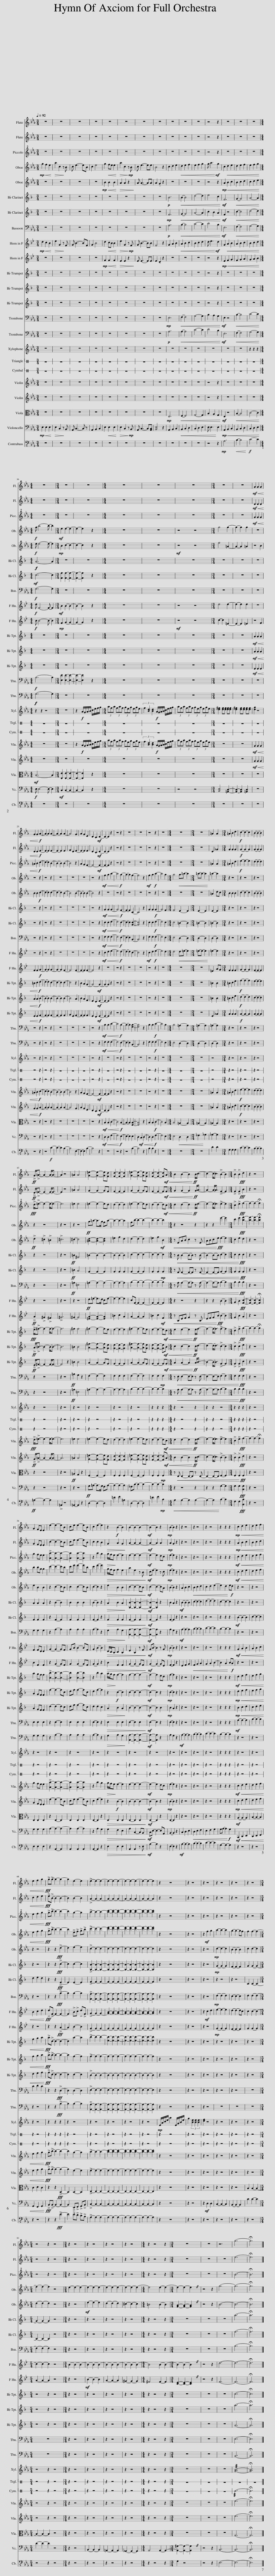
X:1
%%score 1 2 3 4 5 6 7 8 9 10 11 12 13 14 15 16 17 18 19 20 21 22
L:1/8
Q:1/4=92
M:3/4
I:linebreak $
K:Eb
V:1 treble
V:2 treble
V:3 treble+8
V:4 treble
V:5 treble
V:6 treble transpose=-2
V:7 treble transpose=-2
V:8 bass
V:9 treble transpose=-7
V:10 treble transpose=-7
V:11 treble transpose=-2
V:12 treble transpose=-2
V:13 treble transpose=-2
V:14 bass
V:15 bass
V:16 treble transpose=12
V:17 perc stafflines=1
K:none
V:18 treble
V:19 treble
V:20 alto
V:21 bass
V:22 bass-8
V:1
 z6 | z6 | z6 | z6 | z6 | %5
 z6 | z6 | z6 | z6 | z6 | %10
 z6 | z4 z2 | z6 | z6 | z6 |$ %15
[M:4/4] z8 |[M:3/4] z6 | z6 |[M:4/4] z8 | z8 | %20
 z8 |[M:3/4] z6 | z6 |!mf! G2!<(! G2 G2 |$ G2 G2!<)!!f! A2- | %25
 A2- A2 A2- | A2- A2 A2- | A4 G2 | A2 G2 E2 | D2 C2!mf! D2- | %30
 D2- D2 z2 | z4 z2 | z6 | z6 | z4 z2 | %35
 z6 |[M:4/4] z8 |[M:2/4] z4 | =A2 A2 |[M:3/4] =A2 B2 d2 | %40
!f! c2- c2- c2 | B2- B2- B2 |$!ff! !>!G<!>!=A- A2- A-<A- | A2 z4 | =A2 A4 | %45
 [G=e]2- [Ge]2- [Ge][Fd] | [Fd]2- [Fd]2- [Fd]2 | [G=e]2- [Ge]2- [Ge][Fd] | [Fd]2- [Fd]2- [Fd]!mf!!<(!A |[M:4/4] B2 B2- B2!<)!!ff! B<c- | %50
 c2- c-<c !>!B2- B2 |[M:3/4] !>!B2 !>!B2!fff! d2 | z2 z4 |$ G2 FE E2 | e2- e2- eB | %55
 ce e2- eB | c2 e2- e2 | z2!f! B2- B2 | B2- B2- B2- |!mf! B2- B2 z2 | %60
!mp! B2- B2 z2 | z2 z4 | z2 z4 | z2 z4 | z2 z2 z2 | %65
!mp! c2!<(! d2 e2 | d2 e2 f2 |$ e2 f2 g2!<)! |!fff! !>!g!>!g- g2- g2- | g2 e2- e2 | %70
 !>!e2- e2- e2- | e2- e2- e2- | e2- e2- e2- | e2- e2- e2 | z2 z4 | %75
 z2 z4 | z2 z4 | z2 z4 | z2 z4 | z2 z4 |$ %80
[M:5/4] z4 z2 z4 |[M:3/4] z2 z4 | z2 z4 | z2 z4 | z2 z4 | %85
[M:4/4] z2 z4 z2 |[M:3/4] z6 | z6 | z6 | g6- | %90
 !fermata!g6 |] %91
V:2
 z6 | z6 | z6 | z6 | z6 | %5
 z6 | z6 | z6 | z6 | z6 | %10
 z6 | z4 z2 | z6 | z6 | z6 |$ %15
[M:4/4] z8 |[M:3/4] z6 | z6 |[M:4/4] z8 | z8 | %20
 z8 |[M:3/4] z6 | z6 |!mf! D2!<(! D2 D2 |$ D2 D2!<)!!f! E2- | %25
 E2- E2 E2- | E2- E2 E2 | F2 D2 E2- | E2- E2 E2 | D2 C2!mf! D2- | %30
 D2- D2 z2 | z4 z2 | z6 | z6 | z4 z2 | %35
 z6 |[M:4/4] z8 |[M:2/4] z4 | D2 _G2 |[M:3/4] G2 G2 G2 | %40
!f! G2- G2- G2 | G2- G2- G2 |$!ff! !>!D<!>!=E- E2- E-<E- | E2 z4 | =A2 A4 | %45
 G2- G2- GF | F2- F2- F2 | G2- G2- GF | F2- F2- F!mf!!<(!F |[M:4/4] G2 G2- G2!<)!!ff! G<A- | %50
 A2- A-<A !>!F2- F2 |[M:3/4] !>!F2 !>!F2!fff! B2 | z2 z4 |$ G2 FE E2 | c2- c2- cB | %55
 ce e2- eB | c2 c2 B2 |!>(! G2 A2 G2!>)! | A2- A2- A2- |!mf! A2- A2 A2 | %60
!mp! A2 G2 z2 | z2 z4 | z2 z4 | z2 z4 | z2 z2 z2 | %65
!mp! A2!<(! B2 c2 | B2 c2 d2 |$ c2 d2 e2!<)! |!fff! !>!e!>!B- B2- B2- | B2 B2- B2 | %70
 !>!A2- A2- A2- | A2- A2- A2- | A2- A2- A2- | A2- A2- A2 | z2 z4 | %75
 z2 z4 | z2 z4 | z2 z4 | z2 z4 | z2 z4 |$ %80
[M:5/4] z4 z2 z4 |[M:3/4] z2 z4 | z2 z4 | z2 z4 | z2 z4 | %85
[M:4/4] z2 z4 z2 |[M:3/4] z6 | z6 | z6 | e6- | %90
 !fermata!e6 |] %91
V:3
 z6 | z6 | z6 | z6 | z6 | %5
 z6 | z6 | z6 | z6 | z6 | %10
 z6 | z4 z2 | z6 | z6 | z6 |$ %15
[M:4/4] z8 |[M:3/4] z6 | z6 |[M:4/4] z8 | z8 | %20
 z8 |[M:3/4] z6 | z6 |!mf! G2!<(! G2 G2 |$ =A2 B2!<)!!f! c2- | %25
 c2- c2 B2- | B2- B2 B2- | B4 z2 | A2 G2 F2- | F4-!mf! F2- | %30
 F2- F2 z2 | z4 z2 | z6 | z6 | z4 z2 | %35
 z6 |[M:4/4] z8 |[M:2/4] z4 | =A2 A2 |[M:3/4] =A2 B2 d2 | %40
!f! e2- e2- e2 | d2- d2- d2 |$!fff! !>!d<!>!=e- e2- e-<e- | e6 | =e2 e4 | %45
 =e2- e2- ed | d2- d2- d2 | =e2- e2- ed | d2- d2- d!mf!!<(!c |[M:4/4] d2 d2- d2!<)!!ff! d<e- | %50
 e2- e-<e !>!e2- e2 |[M:3/4] !>!c2 !>!e2!fff! f2- | f2- f2- !fermata!f2 |$ g2 fe e2 | !>![Aa]2- [Aa]2- [Aa]2- | %55
 [Aa]2 [Aa]2- [Aa]2 | z2 a2 g2 |!>(! g/f/e!>)! e2- e2 | e2- e2- e2- |!mf! e2- e2 dc | %60
!mp! e2- e2 z2 | z2 z4 | z2 z4 | z2 z4 | z2 z2 z2 | %65
!mf! c2!<(! d2 e2 | d2 e2 f2 |$ e2 f2 g2!<)! |!fff! !>!g!>!b- b2- b2- | b2 g2- g2 | %70
 !>!a2- a2- a2- |!f! [ac']2- [ac']2- [ac']2- | [ac']2- [ac']2- [ac']2- | [ac']2- [ac']2- [ac']2 | z2 z4 | %75
 z2 z4 | z2 z4 | z2 z4 | z2 z4 | z2 z4 |$ %80
[M:5/4] z4 z2 z4 |[M:3/4] z2 z4 | z2 z4 | z2 z4 | z2 z4 | %85
[M:4/4] z2 z4 z2 |[M:3/4] z6 | z6 | z6 | B6- | %90
 !fermata!B6 |] %91
V:4
!mp! g2!<(! f2 e2!<)! |!>(! a2 c2 z!>)! B | c e3- eB | c2 e4 | g2!<(! fe e2!<)! | %5
!>(! a2 c2 z!>)!!mp! B | c e3- ee | B4 z2 | c2 d2 e2 |!<(! d2 e2 f2 | %10
 e2 f2 g2 | g a3!<)!!mf! g2 | c2!<(! d2 e2 | d2 e2 f2 | e2 f2 g2!<)! |$ %15
[M:4/4]!f! g b4- b- b2 |[M:3/4]!mf! e2 e2- e2- | e2- e2 z2 |[M:4/4] z8 | z8 | %20
 z4 z4 |[M:3/4] g4 g2- | g2- g2 g2 | z6 |$ z4 z2 | %25
 z4 z2 | z6 | z6 | z6 | z4 z2 | %30
!mf! f2!<(! g2 a2- | a4!<)!!f! g2- | g2- g2 f2- | f4 z2 |!mf! f2 g2!f! a2- | %35
 a4 g2 |[M:4/4] g4!<(! g=a- a2 |[M:2/4] =a-a- a2!<)! | =a2- a2 |[M:3/4] z2 z4 | %40
 z2 z4 | z2 z4 |$ z2 z4 | z2 z4 | z2 z4 | %45
!ff! g=a- a>g fa- | a2- a2- a2 | fb- b2- b2- | b2- b2- b2 |[M:4/4] z2 z4 z2 | %50
 z2 z2 e'2- e'2 |[M:3/4] c'2 e'2!fff! [bf']2- | [bf']2- [bf']2- !fermata![bf']2 |$ b2 bg g2 | c'2- c'2- c'b | %55
 c'e' e'2- e'b | c'2 e'2- e'2 |!>(! g/f/e f2 e2 | a2 e2 z B!>)! |!mf! ce- e2 z c | %60
!mp! e2- e2 z2 | z2 z4 | z2 z4 | z2 z4 | z2 z2 z2 | %65
!mf! c2!<(! d2 e2 | d2 e2 f2 |$ e2 f2 g2!<)! |!fff! !>!g!>!b- b2- b2- | b2 !>!e!>!f !>!g!>!b | %70
 !>!c'2- c'2- c'2- | [c'e']2- [c'e']2- [c'e']2- | [c'e']2- [c'e']2- [c'e']2- | [c'e']2- [c'e']2- [c'e']2 | z2 z4 | %75
 z2 z4 | z2!mf! f2 g2 | a2- a2- a2 | g2- g2- gf | f2 f2- f2- |$ %80
[M:5/4] f2- f2- f2 z4 |[M:3/4] e2- e2- e2- | e2- e2- e2- | e2- e2- e2- | e2- e2- e2- | %85
[M:4/4] e4 e2- e2- |[M:3/4] e2- e2- e2 | z4 z2 | g6- | g6- | %90
 !fermata!g6 |] %91
V:5
 z6 | z6 | z6 | z6 |!mp! B2!<(! B2 B2!<)! | %5
!>(! A2 A2 z2!>)! | A A3- AA | A2 !tenuto!G2 z2 | z6 | z6 | %10
 z6 | z4 z2 |!mp! A2!<(! B2 c2 | B2 c2 d2 | c2 d2 e2!<)! |$ %15
[M:4/4]!f! e e4- e- e2 |[M:3/4]!mp! B2 c2- c2- | c2- c2 z2 |[M:4/4] z8 | z8 | %20
!mf! z4 z4 |[M:3/4] f4 =A2- | A2- A2 =A2 | z4 B2 |$ B2 B2!f! c2- | %25
 c2- c2 c2- | c2- c2 B2- | B4 B2- | B2- B2 B2- | B4 z2 | %30
 z6 | z4 z2 | z6 | z6 | z4 z2 | %35
 z6 |[M:4/4] z8 |[M:2/4] z4 | =A2 dc |[M:3/4] B2 B2 B2 | %40
 c2- c2- c2 | B2- B2- B2 |$!ff! !>!d2 !>!^c2 !>!=B2 | !>!^c6 | ^c2- c4 | %45
 [=Ad]2- [Ad]2- [Ad]2 | =e2 f2 d2 | d2- d2- d2 | =e2 f2!mf! B2 |[M:4/4]!<(! z EAB c2 z E | %50
 ABce!<)!!fff! e2- e2 |[M:3/4] c2 e2 d2 | z2 z4 |$ e2 B2 B2 | z2 c2- cB | %55
 c2 c2- cB | c2- c2 z2 |!>(! e2 B2 B2 | c2- c2- cB!>)! |!mf! c2- c2- cA | %60
 B2- B2 z2 | A2 B2 c2 |!<(! B2 c2 d2 | c2 d2 e2- | e2 d2!<)! e!f!d | %65
 z2 z4 | z2 z4 |$ z2 z4 | z2 z2!fff! !>!d2- | d2 e2- e2 | %70
 !>!c2- c2- c2- | c2- c2- c2- | c2- c2- c2- | c2- c2- c2 | z2 z4 | %75
 z2 z4 | z2 z4 |!mp! c2- c2- c2 | B2- B2- B2 | c2 c2- c2 |$ %80
[M:5/4] d2- d2- d2 z4 |[M:3/4] z2 z4 |!mf! e2- e2- e2 | d2- d2- d2 | ^c2- c2- c2 | %85
[M:4/4] =B4 B2- B2 |[M:3/4] [FA]2- [FA]2- [FA]2 | z4 z2 | B6- | B6- | %90
 !fermata!B6 |] %91
V:6
[K:F] z6 | z6 | z6 | z6 | z6 | %5
 z6 | z6 | z6 |!p! B6 |!<(! B2- B4 | %10
 d4- d2 | e4 c2!<)! |!mf! F6 |!<(! G2- G4 | A4- A2!<)! |$ %15
[M:4/4]!f!!f! A6- A2 |[M:3/4] z6 | z6 |[M:4/4] z8 | z8 | %20
 z8 |[M:3/4] z6 | z6 | z6 |$ z4 z2 | %25
 z4 z2 | z6 | z6 | z6 | z4 z2 | %30
!mf! G2!<(! G2 G2- | G4!<)!!f! F2- | F2- F2 C2- | C4 z2 | G2 G2!f! G2- | %35
 G4 F2 |[M:4/4] F4 E2- E2 |[M:2/4] E2- E2 | E2- E2 |[M:3/4] z2 z4 | %40
 z2 z4 | z2 z4 |$ z2 z4 | z2 z4 |!ff! =B2 ^F4 | %45
 =B2- B2- B2- | B2- B2- B2 | c2- c2- c2- | c2- c2- c2 |[M:4/4] z!<(! B B2- B-B z B- | %50
 B2- B-B c2- c2 |[M:3/4] c2 c2!<)!!fff! c2 | z2 z4 |$ A2 A2 A2 | z2 B2- B2 | %55
 B2 B2 B2 | B2- B2 z2 |!>(! A2 B2 A2!>)! | [B,B]2- [B,B]2- [B,B]2- |!mf! [B,B]2- [B,B]2 z2 | %60
 B2 A2 z2 |!mf! B2- B2- B2 | c2- c2- c2 | d2- d2- d2 | c2- c2- c2 | %65
 z2 z4 | z2 z4 |$ z2 z4 | z2 z2!fff! !>!c2- | c2 c2- c2 | %70
 !>![B,B]2- [B,B]2- [B,B]2- | [B,B]2- [B,B]2- [B,B]2- | [B,B]2- [B,B]2- [B,B]2- | [B,B]2- [B,B]2- [B,B]2 | z2 z4 | %75
 z2 z4 | z2 z4 |!mp! G2- G2- G2 | F2- F2- F2 | G2 G2- G2- |$ %80
[M:5/4] G2- G2- G2 z4 |[M:3/4] z2 z4 | z2 z4 | z2 z4 | z2 z4 | %85
[M:4/4] z2 z4 z2 |[M:3/4] z6 | z6 | z6 | a6- | %90
 !fermata!a6 |] %91
V:7
[K:F] z6 | z6 | z6 | z6 | z6 | %5
 z6 | z6 | z6 |!mp! F6 |!<(! G2- G4 | %10
 A4- A2 | c2 B2 A2!<)! |!mf! F2 z4 |!<(! c2- c4 | d4- d2!<)! |$ %15
[M:4/4]!mf! c6- c2 |[M:3/4] [Ff]2 [Ff]2- [Ff]2- | [Ff]2- [Ff]2 z2 |[M:4/4] z8 | z8 | %20
 z8 |[M:3/4] z6 | z6 | z6 |$ z4 z2 | %25
 z4 z2 | z6 | z6 | z6 | z4 z2 | %30
!mf! c2!<(! c2 d2- | d4!<)!!f! c2- | c2- c2 [Gc]2- | [Gc]4 z2 | c2 c2!f! d2- | %35
 d4 c2 |[M:4/4] c4 =B2- B2 |[M:2/4] =B2- B2 | =B2- B2 |[M:3/4] z2 z4 | %40
 z2 z4 | z2 z4 |$ z2 z4 | z2 z4 |!ff! =B2 A4 | %45
 G2- G2- G2 | G2 G2 G2 | G2- G2- G2 | G2 G2!mp! G2 |[M:4/4] z!<(! F F2- F-F z F- | %50
 F2- F-F G2- G2 |[M:3/4] G2 G2!<)!!fff! G2 | z2 z4 |$ F2 F2 F2 | z2 F2- F2 | %55
 F2 F2 F2 | F2- F2 z2 |!>(! F2 F2 F2 | F2- F2 F2!>)! |!mf! F2- F2 z2 | %60
 F2- F2 z2 | z2 z4 | z2 z4 | z2 z4 | z2 z2 z2 | %65
!mf! B2- B2- B2 | c2- c2- c2 |$ d2 e2 d2 | z2 z2!fff! !>!E2- | E2 E2- E2 | %70
 !>!F2- F2- F2- | F2- F2- F2- | F2- F2- F2- | F2- F2- F2 | z2 z4 | %75
 z2 z4 | z2 z4 | z2 z4 | z2 z4 | C2 C2- C2- |$ %80
[M:5/4] C2- C2- C2 z4 |[M:3/4] z2 z4 | z2 z4 | z2 z4 | z2 z4 | %85
[M:4/4] z2 z4 z2 |[M:3/4] z6 | z6 | z6 | f6- | %90
 !fermata!f6 |] %91
V:8
 z6 | z6 | z6 | z6 | z6 | %5
 z6 | z6 | z6 |!p! A,6 |!<(! B,2- B,4 | %10
 C4- C2 | D4 B,2!<)! |!mf! E,6 |!<(! F,2- F,4 | G,4- G,2!<)! |$ %15
[M:4/4]!f! G,6- G,2 |[M:3/4] z6 | z6 |[M:4/4] z8 | z8 | %20
 z8 |[M:3/4] z6 | z6 | z6 |$ z4 z2 | %25
 z4 z2 | z6 | z6 | z6 | z4 z2 | %30
!mf! F,2!<(! F,2 F,2- | F,4!<)!!f! E,2- | E,2- E,2 B,,2- | B,,4 z2 | F,2 F,2!f! F,2- | %35
 F,4 E,2 |[M:4/4] E,4 D,2- D,2 |[M:2/4] D,2- D,2 | D,2- D,2 |[M:3/4] z2 z4 | %40
 z2 z4 | z2 z4 |$ z2 z4 | z2 z4 |!ff! =A,2 =E,4 | %45
 =A,2- A,2- A,2- | A,2- A,2- A,2 | B,2- B,2- B,2- | B,2- B,2- B,2 |[M:4/4] z!<(! A, A,2- A,-A, z A,- | %50
 A,2- A,-A, B,2- B,2 |[M:3/4] B,2 B,2!<)!!fff! B,2 | z2 z4 |$ G,2 G,2 G,2 | z2 A,2- A,2 | %55
 A,2 A,2 A,2 | A,2- A,2 z2 |!>(! G,2 A,2 G,2!>)! | [A,,A,]2- [A,,A,]2- [A,,A,]2- |!mf! [A,,A,]2- [A,,A,]2 z2 | %60
 A,2 G,2 z2 |!mf! A,2- A,2- A,2 | B,2- B,2- B,2 | C2- C2- C2 | B,2- B,2- B,2 | %65
 z2 z4 | z2 z4 |$ z2 z4 | z2 z2!fff! !>!B,2- | B,2 B,2- B,2 | %70
 !>![A,,A,]2- [A,,A,]2- [A,,A,]2- | [A,,A,]2- [A,,A,]2- [A,,A,]2- | [A,,A,]2- [A,,A,]2- [A,,A,]2- | [A,,A,]2- [A,,A,]2- [A,,A,]2 | z2 z4 | %75
 z2 z4 | z2 z4 |!mp! F,2- F,2- F,2 | E,2- E,2- E,2 | F,2 F,2- F,2- |$ %80
[M:5/4] F,2- F,2- F,2 z4 |[M:3/4] z2 z4 | z2 z4 | z2 z4 | z2 z4 | %85
[M:4/4] z2 z4 z2 |[M:3/4] z6 | z6 | z6 | B,6- | %90
 !fermata!B,6 |] %91
V:9
[K:Bb]!mp! d2!<(! c2 B2!<)! |!>(! e2 G2 z!>)! F | G B3- BF | G2 B4 | d2!<(! cB B2!<)! | %5
!>(! e2 G2 z!>)!!mp! F | G B3- BB | F4 z2 | G2 A2 B2 |!<(! A2 B2 c2 | %10
 B2 c2 d2 | d e3!<)!!mf! d2 | G2!<(! A2 B2 | A2 B2 c2 | B2 c2 d2!<)! |$ %15
[M:4/4]!f! d F4- F- F2 |[M:3/4]!mf! B2 B2- B2- | B2- B2 z2 |[M:4/4] z8 | z8 | %20
 z4 z4 |[M:3/4] d4 d2- | d2- d2 d2 | z6 |$ z4 z2 | %25
 z4 z2 | z6 | z6 | z6 | z4 z2 | %30
!mf! c2!<(! d2 e2- | e4!<)!!f! d2- | d2- d2 c2- | c4 z2 |!mf! c2 d2!f! e2- | %35
 e4 d2 |[M:4/4] d4!<(! d=e- e2 |[M:2/4] =e-e- e2!<)! | =e2- e2 |[M:3/4] z2 z4 | %40
 z2 z4 | z2 z4 |$ z2 z4 | z2 z4 | z2 z4 | %45
!ff! d=e- e>d ce- | e2- e2- e2 | cF- F2- F2- | F2- F2- F2 |[M:4/4] z2 z4 z2 | %50
 z2 z2 B2- B2 |[M:3/4] G2 B2!fff! [Fc]2- | [Fc]2- [Fc]2- !fermata![Fc]2 |$ F2 FD D2 | G2- G2- GF | %55
 GB B2- BF | G2 B2- B2 |!>(! D/C/B, C2 B,2 | E2 B,2 z F!>)! |!mf! GB- B2 z G | %60
!mp! B2- B2 z2 | z2 z4 | z2 z4 | z2 z4 | z2 z2 z2 | %65
!mf! G2!<(! A2 B2 | A2 B2 c2 |$ B2 c2 d2!<)! |!fff! !>!d!>!F- F2- F2- | F2 !>!B!>!c !>!d!>!F | %70
 !>!G2- G2- G2- | [GB]2- [GB]2- [GB]2- | [GB]2- [GB]2- [GB]2- | [GB]2- [GB]2- [GB]2 | z2 z4 | %75
 z2 z4 | z2!mf! c2 d2 | e2- e2- e2 | d2- d2- dc | c2 c2- c2- |$ %80
[M:5/4] c2- c2- c2 z4 |[M:3/4] B2- B2- B2- | B2- B2- B2- | B2- B2- B2- | B2- B2- B2- | %85
[M:4/4] B4 B2- B2- |[M:3/4] B2- B2- B2 | z4 z2 | d6- | d6- | %90
 !fermata!d6 |] %91
V:10
[K:Bb] z6 | z6 | z6 | z6 |!mp! F2!<(! F2 F2!<)! | %5
!>(! E2 E2 z2!>)! | E E3- EE | E2 !tenuto!D2 z2 | z6 | z6 | %10
 z6 | z4 z2 |!mp! E2!<(! F2 G2 | F2 G2 A2 | G2 A2 B2!<)! |$ %15
[M:4/4]!f! B B4- B- B2 |[M:3/4]!mp! F2 G2- G2- | G2- G2 z2 |[M:4/4] z8 | z8 | %20
!mf! z4 z4 |[M:3/4] c2- c2 =E2- | E2- E2 =E2 | z4 F2 |$ F2 F2!f! G2- | %25
 G2- G2 G2- | G2- G2 F2- | F4 F2- | F2- F2 F2- | F4 z2 | %30
 z6 | z4 z2 | z6 | z6 | z4 z2 | %35
 z6 |[M:4/4] z8 |[M:2/4] z4 | =E2 AG |[M:3/4] F2 F2 F2 | %40
 G2- G2- G2 | F2- F2- F2 |$!ff! !>!A2 !>!^G2 !>!^F2 | !>!^G6 | ^G2- G4 | %45
 [=EA]2- [EA]2- [EA]2 | =B2 c2 A2 | A2- A2- A2 | =B2 c2!mf! F2 |[M:4/4]!<(! z B,EF G2 z B, | %50
 EFGB!<)!!fff! B2- B2 |[M:3/4] G2 B2 A2 | z2 z4 |$ B2 F2 F2 | z2 G2- GF | %55
 G2 G2- GF | G2- G2 z2 |!>(! B2 F2 F2 | G2- G2- GF!>)! |!mf! G2- G2- GE | %60
 F2- F2 z2 | E2 F2 G2 |!<(! F2 G2 A2 | G2 A2 B2- | B2 A2!<)! B!f!A | %65
 z2 z4 | z2 z4 |$ z2 z4 | z2 z2!fff! !>!A2- | A2 B2- B2 | %70
 !>!G2- G2- G2- | G2- G2- G2- | G2- G2- G2- | G2- G2- G2 | z2 z4 | %75
 z2 z4 | z2 z4 |!mp! G2- G2- G2 | F2- F2- F2 | G2 G2- G2 |$ %80
[M:5/4] A2- A2- A2 z4 |[M:3/4] z2 z4 |!mf! B2- B2- B2 | A2- A2- A2 | ^G2- G2- G2 | %85
[M:4/4] ^F4 F2- F2 |[M:3/4] [CE]2- [CE]2- [CE]2 | z4 z2 | F6- | F6- | %90
 !fermata!F6 |] %91
V:11
[K:F] z6 | z6 | z6 | z6 | z6 | %5
 z6 | z6 | z6 | z6 | z6 | %10
 z6 | z4 z2 | z6 | z6 | z6 |$ %15
[M:4/4] z8 |[M:3/4] z6 | z6 |[M:4/4] z8 | z8 | %20
 z8 |[M:3/4] z6 | z6 |!mf! A2!<(! A2 A2 |$ =B2 c2!<)!!f! d2- | %25
 d2- d2 c2- | c2- c2 c2- | c4 z2 | B2 A2 G2- | G4-!mf! G2- | %30
 G2- G2 z2 | z4 z2 | z6 | z6 | z4 z2 | %35
 z6 |[M:4/4] z8 |[M:2/4] z4 | =B2 B2 |[M:3/4] =B2 c2 e2 | %40
!f! f2- f2- f2 | e2- e2- e2 |$!fff! !>!e<!>!^f- f2- f-<f- | f6 | ^f2 f4 | %45
 ^f2- f2- fe | e2- e2- e2 | ^f2- f2- fe | e2- e2- e!mf!!<(!d |[M:4/4] e2 e2- e2!<)!!ff! e<f- | %50
 f2- f-<f !>!f2- f2 |[M:3/4] !>!d2 !>!f2!fff! g2- | g2- g2- !fermata!g2 |$ a2 gf f2 | !>![Bb]2- [Bb]2- [Bb]2- | %55
 [Bb]2 [Bb]2- [Bb]2 | z2 b2 a2 |!>(! a/g/f!>)! f2- f2 | f2- f2- f2- |!mf! f2- f2 ed | %60
!mp! f2- f2 z2 | z2 z4 | z2 z4 | z2 z4 | z2 z2 z2 | %65
!mf! d2!<(! e2 f2 | e2 f2 g2 |$ f2 g2 a2!<)! |!fff! !>!a!>!c- c2- c2- | c2 a2- a2 | %70
 !>!b2- b2- b2- |!f! [db]2- [db]2- [db]2- | [db]2- [db]2- [db]2- | [db]2- [db]2- [db]2 | z2 z4 | %75
 z2 z4 | z2 z4 | z2 z4 | z2 z4 | z2 z4 |$ %80
[M:5/4] z4 z2 z4 |[M:3/4] z2 z4 | z2 z4 | z2 z4 | z2 z4 | %85
[M:4/4] z2 z4 z2 |[M:3/4] z6 | z6 | z6 | c6- | %90
 !fermata!c6 |] %91
V:12
[K:F] z6 | z6 | z6 | z6 | z6 | %5
 z6 | z6 | z6 | z6 | z6 | %10
 z6 | z4 z2 | z6 | z6 | z6 |$ %15
[M:4/4] z8 |[M:3/4] z6 | z6 |[M:4/4] z8 | z8 | %20
 z8 |[M:3/4] z6 | z6 |!mf! A2!<(! A2 A2 |$ A2 A2!<)!!f! B2- | %25
 B2- B2 B2- | B2- B2 B2- | B4 A2 | B2 A2 F2 | E2 D2!mf! E2- | %30
 E2- E2 z2 | z4 z2 | z6 | z6 | z4 z2 | %35
 z6 |[M:4/4] z8 |[M:2/4] z4 | =B2 B2 |[M:3/4] =B2 c2 e2 | %40
!f! d2- d2- d2 | c2- c2- c2 |$!ff! !>!A<!>!=B- B2- B-<B- | B6 | =B2 B4 | %45
 [A^f]2- [Af]2- [Af][Ge] | [Ge]2- [Ge]2- [Ge]2 | [A^f]2- [Af]2- [Af][Ge] | [Ge]2- [Ge]2- [Ge]!mf!!<(!B |[M:4/4] c2 c2- c2!<)!!ff! c<d- | %50
 d2- d-<d !>!c2- c2 |[M:3/4] !>!c2 !>!c2!fff! e2 | z2 z4 |$ A2 GF F2 | f2- f2- fc | %55
 df f2- fc | d2 f2- f2 | z2!f! c2- c2 | c2- c2- c2- |!mf! c2- c2 z2 | %60
!mp! c2- c2 z2 | z2 z4 | z2 z4 | z2 z4 | z2 z2 z2 | %65
!mp! d2!<(! e2 f2 | e2 f2 g2 |$ f2 g2 a2!<)! |!fff! !>!a!>!a- a2- a2- | a2 f2- f2 | %70
 !>!f2- f2- f2- | f2- f2- f2- | f2- f2- f2- | f2- f2- f2 | z2 z4 | %75
 z2 z4 | z2 z4 | z2 z4 | z2 z4 | z2 z4 |$ %80
[M:5/4] z4 z2 z4 |[M:3/4] z2 z4 | z2 z4 | z2 z4 | z2 z4 | %85
[M:4/4] z2 z4 z2 |[M:3/4] z6 | z6 | z6 | a6- | %90
 !fermata!a6 |] %91
V:13
[K:F] z6 | z6 | z6 | z6 | z6 | %5
 z6 | z6 | z6 | z6 | z6 | %10
 z6 | z4 z2 | z6 | z6 | z6 |$ %15
[M:4/4] z8 |[M:3/4] z6 | z6 |[M:4/4] z8 | z8 | %20
 z8 |[M:3/4] z6 | z6 |!mf! E2!<(! E2 E2 |$ E2 E2!<)!!f! F2- | %25
 F2- F2 F2- | F2- F2 F2 | G2 E2 F2- | F2- F2 F2 | E2 D2!mf! E2- | %30
 E2- E2 z2 | z4 z2 | z6 | z6 | z4 z2 | %35
 z6 |[M:4/4] z8 |[M:2/4] z4 | E2 _A2 |[M:3/4] A2 A2 A2 | %40
!f! A2- A2- A2 | A2- A2- A2 |$!ff! !>!E<!>!^F- F2- F-<F- | F4 z2 | =B2 B4 | %45
 A2- A2- AG | G2- G2- G2 | A2- A2- AG | G2- G2- G!mf!!<(!G |[M:4/4] A2 A2- A2!<)!!ff! A<B- | %50
 B2- B-<B !>!G2- G2 |[M:3/4] !>!G2 !>!G2!fff! c2 | z2 z4 |$ A2 GF F2 | d2- d2- dc | %55
 df f2- fc | d2 d2 c2 |!>(! A2 B2 A2!>)! | B2- B2- B2- |!mf! B2- B2 B2 | %60
!mp! B2 A2 z2 | z2 z4 | z2 z4 | z2 z4 | z2 z2 z2 | %65
!mp! B2!<(! c2 d2 | c2 d2 e2 |$ d2 e2 f2!<)! |!fff! !>!f!>!c- c2- c2- | c2 c2- c2 | %70
 !>!B2- B2- B2- | B2- B2- B2- | B2- B2- B2- | B2- B2- B2 | z2 z4 | %75
 z2 z4 | z2 z4 | z2 z4 | z2 z4 | z2 z4 |$ %80
[M:5/4] z4 z2 z4 |[M:3/4] z2 z4 | z2 z4 | z2 z4 | z2 z4 | %85
[M:4/4] z2 z4 z2 |[M:3/4] z6 | z6 | z6 | A6- | %90
 !fermata!A6 |] %91
V:14
 z6 | z6 | z6 | z6 | z6 | %5
 z6 | z6 | z6 |!mp! E,6 |!<(! F,2- F,4 | %10
 G,4- G,2 | B,2 A,2 G,2!<)! |!mf! E,2 z4 |!<(! B,2- B,4 | C4- C2!<)! |$ %15
[M:4/4]!f! B,6- B,2 |[M:3/4] [E,E]2 [E,E]2- [E,E]2- | [E,E]2- [E,E]2 z2 |[M:4/4] z8 | z8 | %20
 z8 |[M:3/4] z6 | z6 | z6 |$ z4 z2 | %25
 z4 z2 | z6 | z6 | z6 | z4 z2 | %30
!mf! B,2!<(! B,2 C2- | C4!<)!!f! B,2- | B,2- B,2 [F,B,]2- | [F,B,]4 z2 | B,2 B,2!f! C2- | %35
 C4 B,2 |[M:4/4] B,4 =A,2- A,2 |[M:2/4] =A,2- A,2 | =A,2- A,2 |[M:3/4] z2 z4 | %40
 z2 z4 | z2 z4 |$ z2 z4 | z2 z4 |!ff! =A,2 G,2 z2 | %45
 F,2- F,2- F,2 | F,2 F,2 F,2 | F,2- F,2- F,2 | F,2 F,2!mp! F,2 |[M:4/4] z!<(! E, E,2- E,-E, z E,- | %50
 E,2- E,-E, F,2- F,2 |[M:3/4] F,2 F,2!<)!!fff! F,2 | z2 z4 |$ E,2 E,2 E,2 | z2 E,2- E,2 | %55
 E,2 E,2 E,2 | E,2- E,2 z2 |!>(! E,2 E,2 E,2 | E,2- E,2 E,2!>)! |!mf! E,2- E,2 z2 | %60
 E,2- E,2 z2 | z2 z4 | z2 z4 | z2 z4 | z2 z2 z2 | %65
!mf! A,2- A,2- A,2 | B,2- B,2- B,2 |$ C2 D2 C2 | z2 z2!fff! !>!D,2- | D,2 D,2- D,2 | %70
 !>!E,2- E,2- E,2- | E,2- E,2- E,2- | E,2- E,2- E,2- | E,2- E,2- E,2 | z2 z4 | %75
 z2 z4 | z2 z4 | z2 z4 | z2 z4 | z6 |$ %80
[M:5/4] z10 |[M:3/4] z2 z4 | z2 z4 | z2 z4 | z2 z4 | %85
[M:4/4] z2 z4 z2 |[M:3/4] z6 | z6 | z6 | E,6- | %90
 !fermata!E,6 |] %91
V:15
 z6 | z6 | z6 | z6 | z6 | %5
 z6 | z6 | z6 |!p! A,6 |!<(! A,2- A,4 | %10
 C4- C2 | D4 B,2!<)! |!mf! E,6 |!<(! F,2- F,4 | G,4- G,2!<)! |$ %15
[M:4/4]!f!!f! G,6- G,2 |[M:3/4] z6 | z6 |[M:4/4] z8 | z8 | %20
 z8 |[M:3/4] z6 | z6 | z6 |$ z4 z2 | %25
 z4 z2 | z6 | z6 | z6 | z4 z2 | %30
!mf! F,2!<(! F,2 F,2- | F,4!<)!!f! E,2- | E,2- E,2 B,,2- | B,,4 z2 | F,2 F,2!f! F,2- | %35
 F,4 E,2 |[M:4/4] E,4 D,2- D,2 |[M:2/4] D,2- D,2 | D,2- D,2 |[M:3/4] z2 z4 | %40
 z2 z4 | z2 z4 |$ z2 z4 | z2 z4 |!ff! =A,2 =E,4 | %45
 =A,2- A,2- A,2- | A,2- A,2- A,2 | B,2- B,2- B,2- | B,2- B,2- B,2 |[M:4/4] z!<(! A, A,2- A,-A, z A,- | %50
 A,2- A,-A, B,2- B,2 |[M:3/4] B,2 B,2!<)!!fff! B,2 | z2 z4 |$ G,2 G,2 G,2 | z2 A,2- A,2 | %55
 A,2 A,2 A,2 | A,2- A,2 z2 |!>(! G,2 A,2 G,2!>)! | [A,,A,]2- [A,,A,]2- [A,,A,]2- |!mf! [A,,A,]2- [A,,A,]2 z2 | %60
 A,2 G,2 z2 |!mf! A,2- A,2- A,2 | B,2- B,2- B,2 | C2- C2- C2 | B,2- B,2- B,2 | %65
 z2 z4 | z2 z4 |$ z2 z4 | z2 z2!fff! !>!B,2- | B,2 B,2- B,2 | %70
 !>![A,,A,]2- [A,,A,]2- [A,,A,]2- | [A,,A,]2- [A,,A,]2- [A,,A,]2- | [A,,A,]2- [A,,A,]2- [A,,A,]2- | [A,,A,]2- [A,,A,]2- [A,,A,]2 | z2 z4 | %75
 z2 z4 | z2 z4 | z6 | z6 | z6 |$ %80
[M:5/4] z10 |[M:3/4] z2 z4 | z2 z4 | z2 z4 | z2 z4 | %85
[M:4/4] z2 z4 z2 |[M:3/4] z6 | z6 | z6 | B,,6- | %90
 !fermata!B,,6 |] %91
V:16
 z6 | z6 | z6 | z6 | z6 | %5
 z6 | z6 | z6 | z6 | z6 | %10
 z6 | z6 | z6 | z6 | z2 z2 z2 |$ %15
[M:4/4] z2 z2 z4 |[M:3/4] z6 | z2!f! A/G/A/B/ c/e/f/g/ |[M:4/4] (3afa (3faf (3geg (3ege | (3f2 [Bd]2 [Bd]2!f! A/G/A/B/ c/e/f/g/ | %20
 (3afa (3faf (3geg (3ege |[M:3/4] [d^f]2 [df][df] [df][df] | [d^f]2 [df][df] [df][df] | [dg]2 z4 |$ z4 z2 | %25
 z4 z2 | z6 | z6 | z6 | z4 z2 | %30
 z6 | z4 z2 | z6 | z6 | z4 z2 | %35
 z6 |[M:4/4] z8 |[M:2/4] z4 | z4 |[M:3/4] z2 z4 | %40
 z2 z4 | z2 z4 |$ z2 z4 | z2 z4 | z2 z4 | %45
 z2 z4 | z2 z4 | z2 z4 | z2 z2 z2 |[M:4/4] z2 z4 z2 | %50
 z2 z2 z4 |[M:3/4] z2 z2 z2 | z2 z4 |$ z2 z4 | z2 z4 | %55
 z2 z4 | z2 z4 | z2 z4 | z2 z4 | z2 z4 | %60
 z2 z4 | z2 z4 | z2 z4 | z2 z4 | z2 z2 z2 | %65
 z2 z4 | z2 z4 |$ z2 z4 | z2 z2 z2 | z2 z4 | %70
 z2 z4 | z2 z4 | z2 z4 | z2 z4 |!mp! E/A/c/e/ a2 E/G/B/e/ | %75
 g2 (3[Be]2 [Be]2 [Be]2 | [df]2 z4 | z2 z4 | z2 z4 | z2 z4 |$ %80
[M:5/4] z4 z2 z4 |[M:3/4] z2 z4 | z2 z4 | z2 z4 | z2 z4 | %85
[M:4/4] z2 z4 z2 |[M:3/4] z6 | z6 | z6 | !///![GB]6- | %90
 !fermata![GB]6 |] %91
V:17
[K:C] z6 | z6 | z6 | z6 | z6 | %5
 z6 | z6 | z6 | z6 | z6 | %10
 z6 | z6 | z6 | z6 | z6 |$ %15
[M:4/4] z8 |[M:3/4] z6 | z6 |[M:4/4] z8 | z8 | %20
 z8 |[M:3/4] z6 | z6 | z6 |$ z4 z2 | %25
 z4 z2 | z6 | z6 | z6 | z4 z2 | %30
 z6 | z4 z2 | z6 | z6 | z4 z2 | %35
 z6 |[M:4/4] z8 |[M:2/4] z4 | z4 |[M:3/4] z2 z4 | %40
 z2 z4 | z2 z4 |$ z2 z4 | z2 z4 | z2 z4 | %45
 z2 z4 | z2 z4 | z2 z4 | z2 z2 z2 |[M:4/4] z2 z4 z2 | %50
 z2 z2 z4 |[M:3/4] z2 z2 z2 | z2 z4 |$ z2 z4 | z2 z4 | %55
 z2 z4 | z2 z4 | z2 z4 | z2 z4 | z2 z4 | %60
 z2 z4 | z2 z4 | z2 z4 | z2 z4 | z2 z2 z2 | %65
 z2 z4 | z2 z4 |$ z2 z4 | z2 z2 z2 | z2 z4 | %70
 z2 z4 | z2 z4 | z2 z4 | z2 z4 | z2 z4 | %75
 z2 z4 | z2 z4 | z2 z4 | z2 z4 | z2 z4 |$ %80
[M:5/4] z4 z2 z4 |[M:3/4] z2 z4 | z2 z4 | z2 z4 | z2 z4 | %85
[M:4/4] z2 z4 z2 |[M:3/4] z6 | z6 | z6 | !///!E6- | %90
 !fermata!E6 |] %91
V:18
 z6 | z6 | z6 | z6 | z6 | %5
 z6 | z6 | z6 | z6 | z6 | %10
 z6 | z4 z2 | z6 | z6 | z6 |$ %15
[M:4/4] z8 |[M:3/4] z6 | z2!f! A/G/A/B/ c/e/f/g/ |[M:4/4] (3afa (3faf (3geg (3ege | (3f2 [Bd]2 [Bd]2!f! A/G/A/B/ c/e/f/g/ | %20
 (3afa (3faf (3geg (3ege |[M:3/4] z6 | z6 |!mf! G2!<(! G2 G2 |$ =A2 B2!<)!!f! c2- | %25
 c2- c2 B2- | B2- B2 B2- | B4 z2 | A2 G2 F2- | F4-!mf! F2- | %30
 F2- F2 z2 | z4 z2 | z6 | z6 | z4 z2 | %35
 z6 |[M:4/4] z8 |[M:2/4] z4 | =A2 A2 |[M:3/4] =A2 B2 d2 | %40
!f! e2- e2- e2 | d2- d2- d2 |$!fff! !>!d<!>!=e- e2- e-<e- | e6 | =e2 e4 | %45
 =e2- e2- ed | d2- d2- d2 | =e2- e2- ed | d2- d2- d!mf!!<(!c |[M:4/4] d2 d2- d2!<)!!ff! d<e- | %50
 e2- e-<e !>!e2- e2 |[M:3/4] !>!c2 !>!e2!fff! f2- | f2- f2- !fermata!f2 |$ g2 fe e2 | !>![Aa]2- [Aa]2- [Aa]2- | %55
 [Aa]2 [Aa]2- [Aa]2 | z2 a2 g2 |!>(! g/f/e!>)! e2- e2 | e2- e2- e2- |!mf! e2- e2 dc | %60
!mp! e2- e2 z2 | z2 z4 | z2 z4 | z2 z4 | z2 z2 z2 | %65
!mf! c2!<(! d2 e2 | d2 e2 f2 |$ e2 f2 g2!<)! |!fff! !>!g!>!b- b2- b2- | b2 g2- g2 | %70
 !>!a2- a2- a2- |!f! [ac']2- [ac']2- [ac']2- | [ac']2- [ac']2- [ac']2- | [ac']2- [ac']2- [ac']2 | z2 z4 | %75
 z2 z4 | z2 z4 | z2 z4 | z2 z4 | z2 z4 |$ %80
[M:5/4] z4 z2 z4 |[M:3/4] z2 z4 | z2 z4 | z2 z4 | z2 z4 | %85
[M:4/4] z2 z4 z2 |[M:3/4] z6 | z6 | z6 | e6- | %90
 !fermata!e6 |] %91
V:19
 z6 | z6 | z6 | z6 | z6 | %5
 z6 | z6 | z6 | z6 | z6 | %10
 z6 | z4 z2 | z6 | z6 | z6 |$ %15
[M:4/4] z8 |[M:3/4] z6 | z6 |[M:4/4] z8 | z8 | %20
 z8 |[M:3/4] z6 | z6 |!mf! G2!<(! G2 G2 |$ G2 G2!<)!!f! A2- | %25
 A2- A2 A2- | A2- A2 A2- | A4 G2 | A2 G2 E2 | D2 C2!mf! D2- | %30
 D2- D2 z2 | z4 z2 | z6 | z6 | z4 z2 | %35
 z6 |[M:4/4] z8 |[M:2/4] z4 | =A2 A2 |[M:3/4] =A2 B2 d2 | %40
!f! c2- c2- c2 | B2- B2- B2 |$!ff! !>!G<!>!=A- A2- A-<A- | A6 | =A2 A4 | %45
 [G=e]2- [Ge]2- [Ge][Fd] | [Fd]2- [Fd]2- [Fd]2 | [G=e]2- [Ge]2- [Ge][Fd] | [Fd]2- [Fd]2- [Fd]!mf!!<(!A |[M:4/4] B2 B2- B2!<)!!ff! B<c- | %50
 c2- c-<c !>!B2- B2 |[M:3/4] !>!B2 !>!B2!fff! d2 | z2 z4 |$ G2 FE E2 | e2- e2- eB | %55
 ce e2- eB | c2 e2- e2 | z2!f! B2- B2 | B2- B2- B2- |!mf! B2- B2 z2 | %60
!mp! B2- B2 z2 | z2 z4 | z2 z4 | z2 z4 | z2 z2 z2 | %65
!mp! c2!<(! d2 e2 | d2 e2 f2 |$ e2 f2 g2!<)! |!fff! !>!g!>!g- g2- g2- | g2 e2- e2 | %70
 !>!e2- e2- e2- | e2- e2- e2- | e2- e2- e2- | e2- e2- e2 | z2 z4 | %75
 z2 z4 | z2 z4 | z2 z4 | z2 z4 | z2 z4 |$ %80
[M:5/4] z4 z2 z4 |[M:3/4] z2 z4 | z2 z4 | z2 z4 | z2 z4 | %85
[M:4/4] z2 z4 z2 |[M:3/4] z6 | z6 | z6 | e6- | %90
 !fermata!e6 |] %91
V:20
 z6 | z6 | z6 | z6 | z6 | %5
 z6 | z6 | z6 |!mp! E,6 |!<(! F,2- F,4 | %10
 G,4- G,2 | B,2 A,2 G,2!<)! |!mf! E,2 z4 |!<(! B,2- B,4 | C4- C2!<)! |$ %15
[M:4/4]!mf! B,6- B,2 |[M:3/4] [E,E]2 [E,E]2- [E,E]2- | [E,E]2- [E,E]2 z2 |[M:4/4] z8 | z8 | %20
 z8 |[M:3/4] z6 | z6 | z6 |$ z4 z2 | %25
 z4 z2 | z6 | z6 | z6 | z4 z2 | %30
!mf! B,2!<(! B,2 C2- | C4!<)!!f! B,2- | B,2- B,2 [F,B,]2- | [F,B,]4 z2 | B,2 B,2!f! C2- | %35
 C4 B,2 |[M:4/4] B,4 =A,2- A,2 |[M:2/4] =A,2- A,2 | =A,2- A,2 |[M:3/4] z2 z4 | %40
 z2 z4 | z2 z4 |$ z2 z4 | z2 z4 |!ff! =A,2 G,2 z2 | %45
 F,2- F,2- F,2 | F,2 F,2 F,2 | F,2- F,2- F,2 | F,2 F,2!mp! F,2 |[M:4/4] z!<(! E, E,2- E,-E, z E,- | %50
 E,2- E,-E, F,2- F,2 |[M:3/4] F,2 F,2!<)!!fff! F,2 | z2 z4 |$ E,2 E,2 E,2 | z2 E,2- E,2 | %55
 E,2 E,2 E,2 | E,2- E,2 z2 |!>(! E,2 E,2 E,2 | E,2- E,2 E,2!>)! |!mf! E,2- E,2 z2 | %60
 E,2- E,2 z2 | z2 z4 | z2 z4 | z2 z4 | z2 z2 z2 | %65
!mf! A,2- A,2- A,2 | B,2- B,2- B,2 |$ C2 D2 C2 | z2 z2!fff! !>!D,2- | D,2 D,2- D,2 | %70
 !>!E,2- E,2- E,2- | E,2- E,2- E,2- | E,2- E,2- E,2- | E,2- E,2- E,2 | z2 z4 | %75
 z2 z4 | z2 z4 | z2 z4 | z2 z4 | B,2 B,2- B,2- |$ %80
[M:5/4] B,2- B,2- B,2 z4 |[M:3/4] z2 z4 | z2 z4 | z2 z4 | z2 z4 | %85
[M:4/4] z2 z4 z2 |[M:3/4] z6 | z6 | z6 | G,6- | %90
 !fermata!G,6 |] %91
V:21
!mp! E,2!<(! E,2 E,2!<)! |!>(! E,2 C,2 z!>)! B,, | A,, C,3- C, z | A,,2 B,,2 C,2 | E,2!<(! E,2 E,2!<)! | %5
!>(! E,2 C,2 z!>)!!mp! B,, | A,, C,3- C,[A,,C,] | [B,,E,]4 z2 | A,,2 B,,2 C,2 |!<(! B,,2 C,2 D,2 | %10
 C,2 D,2 E,2 | E, E,3!<)! E,2 |!mp! A,,2!<(! B,,2 C,2 | B,,2 C,2 D,2 | C,2 D,2 E,2!<)! |$ %15
[M:4/4]!f! E, E,4- E,- E,2 |[M:3/4]!mf! C,2 C,2- C,2- | C,2- C,2 z2 |[M:4/4] z8 | z8 | %20
 z4 z4 |[M:3/4] [B,,E,]4 [=A,,D,]2- | [A,,D,]2- [A,,D,]2 [=A,,D,]2 | z6 |$ z4 z2 | %25
 z4 z2 | z6 | z6 | z6 | z4 z2 | %30
!mf! D,2!<(! D,2 F,2- | F,4!<)!!f! E,2- | E,2- E,2 E,2 | D,2!mf! C,2!<(! D,2- | D,2 D,2!<)!!f! F,2- | %35
 F,4 E,2 |[M:4/4] E,4!<(! D,2 D,2 |[M:2/4] _F,2!<)! _G,2 | _G,2- G,2 |[M:3/4] z2 z4 | %40
 z2 z4 | z2 z4 |$ z2 z4 | z2 z4 | z2 z4 | %45
!ff! G,=A,- A,>G, F,A,- | A,2- A,2- A,2 | _F,B,- B,2- B,2- | B,2- B,2- B,2 |[M:4/4] z2 z4 z2 | %50
 z2 z2 G,2- G,2 |[M:3/4] G,2 G,2!fff! [B,,G,]2 | z2 z4 |$ G,2 G,2 G,2 | A,2- A,2- A,2- | %55
 A,2 A,2- A,2 | z2 A,2 G,2 |!>(! G,2 F,2 E,2 | A,2 C,2- C,B,,!>)! |!mf! C,E,- E,2- E,A,, | %60
 B,,2- B,,2 z2 | C,2 D,2 E,2 |!<(! D,2 E,2 F,2 | E,2 F,2 G,2 | G,A,- A,2!<)!!f! G,2 | %65
!mf! C,,2!<(! D,,2 E,,2 | D,,2 E,,2 F,,2 |$ G,,2 F,,2 G,,2!<)! |!fff! !>!B,,!>!B,,- B,,2- B,,2- | B,,2 !>!E,,!>!F,, !>!G,,!>!B,, | %70
 !>!C,2- C,2- C,2- | C,2- C,2- C,2- | C,2- C,2- C,2- | C,2- C,2- C,2 | z2 z4 | %75
 z2 z4 | z2!mf! D,2 D,2 | C,2- C,2- C,2 | B,,2- B,,2- B,,2 | C2 C2- C2 |$ %80
[M:5/4] D2- D2- D2 z4 |[M:3/4] z2 z4 | B,,2- B,,2- B,,2 | =A,,2- A,,2- A,,2 | _G,,2- G,,2- G,,2 | %85
[M:4/4] A,,4 A,,2- A,,2- |[M:3/4] [A,,^G,]2- [A,,G,]2- [A,,G,]2 | z4 z2 | B,,6- | B,,6- | %90
 !fermata!B,,6 |] %91
V:22
 z6 | z6 | z6 | z6 | z6 | %5
 z6 | z6 | z6 | z6 | z6 | %10
 z6 | z4 z2 |!mp! A,6 |!<(! B,2- B,4!<)! |!f! C4- C2 |$ %15
[M:4/4] z8 |[M:3/4] z6 | z6 |[M:4/4] z8 | z8 | %20
 z8 |[M:3/4] z6 | z6 | z6 |$ z4 z2 | %25
 z4!f! C2- | C2- C2 B,2- | B,4 E,2- | E,2- E,2 B,2- | B,4 z2 | %30
 z6 | z4 z2 | z4 B,2- | B,4 z2 | B,2 B,2 z2 | %35
 z6 |[M:4/4] z8 |[M:2/4] z4 | D2 D2 |[M:3/4] G,2 G,2 G,2 | %40
 C2- C2- C2 | B,2- B,2- B,2 |$!ff! =A,2- A,2- A,2 | !>!=A,,2 z4 | =A,,2- A,,2 z2 | %45
 D,2- D,2- D,2 | =E2 F2 =A,2 | D,2- D,2- D,2 | =E2 F2!mp! B,2 |[M:4/4]!<(! A,2 A,2- A,2 A,2- | %50
 A,2- A,2!<)! B,2- B,2 |[M:3/4] F,2 F,2!fff! [B,,B,]2 | z2 z4 |$ E,2 E,2 E,2 | z2 A,,2- A,,2 | %55
 A,,2 A,,2 A,,2 | A,,2- A,,2 z2 |!>(! E,2 E,2 E,2 | A,,2 A,,2 z E,!>)! |!mf! A,2- A,2 z2 | %60
 E,2- E,2 z2 |!mf! A,2- A,2- A,2 | B,2- B,2- B,2 | C2- C2- C2 | G,2- G,2- G,2 | %65
 z2 z4 | z2 z4 |$ z2 z4 | z2 z2!fff! !>!E2- | E2 !>!E!>!D !>!C!>!B, | %70
 !>!A,2- A,2- A,2- | A,2- A,2- A,2- | A,2- A,2- A,2- | A,2- A,2- A,2 | z2 z4 | %75
 z2 z4 | z2 z4 | z2 z4 | z2 z4 | z2 z4 |$ %80
[M:5/4] z4 z2 z4 |[M:3/4] z2 z4 | z2 z4 | z2 z4 | z2 z4 | %85
[M:4/4] z2 z4 z2 |[M:3/4] G,2 z4 | z4 z2 | E,6- | E,6- | %90
 !fermata!E,6 |] %91
